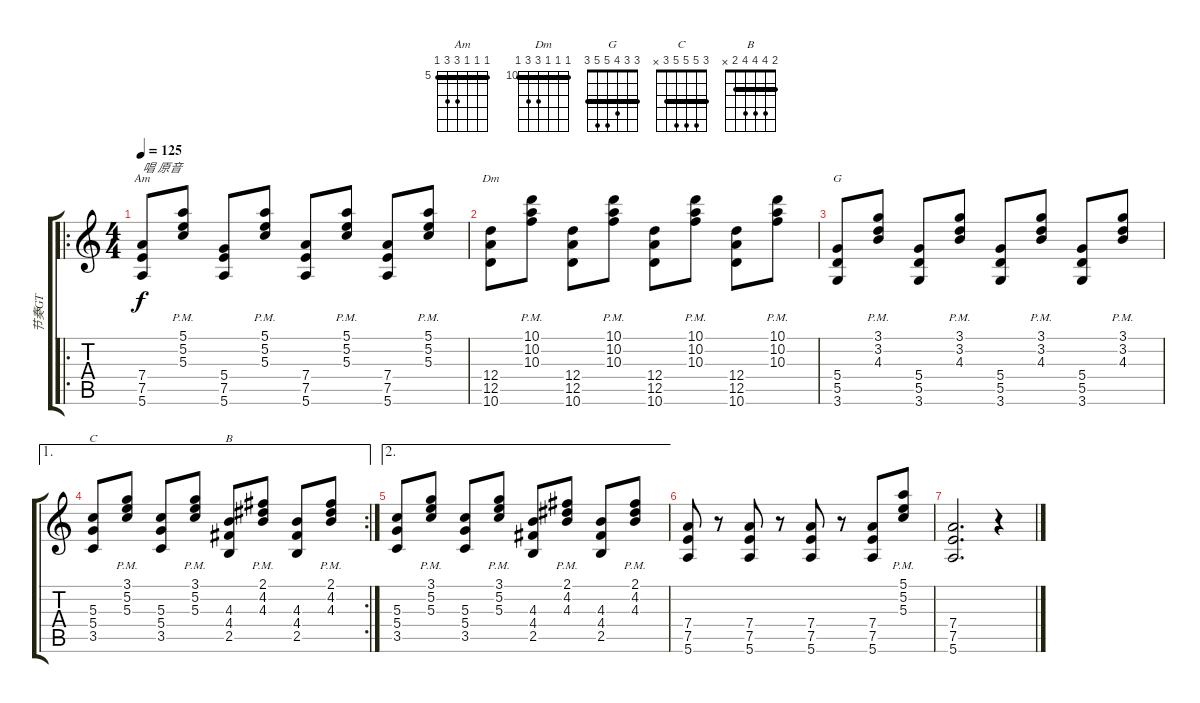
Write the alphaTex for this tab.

\track ("节奏GT" "节奏GT") {instrument electricguitarclean}
\staff {score tabs}
\tuning (E4 B3 G3 D3 A2 E2) {hide}
\chord ("Am" 5 5 5 7 7 5) {firstfret 5 barre 5}
\chord ("Dm" 10 10 10 12 12 10) {firstfret 10 barre 10}
\chord ("G" 3 3 4 5 5 3) {barre 3}
\chord ("C" 3 5 5 5 3 x) {barre 3}
\chord ("B" 2 4 4 4 2 x) {barre 2}
\ro
\ts (4 4)
\tempo 125
\clef g2
\ks c
(7.4 7.5 5.6).8{ch "Am" txt "唱 原音" dy f} (5.1{pm} 5.2{pm} 5.3{pm}).8 (5.4 7.5 5.6).8 (5.1{pm} 5.2{pm} 5.3{pm}).8 (7.4 7.5 5.6).8 (5.1{pm} 5.2{pm} 5.3{pm}).8 (7.4 7.5 5.6).8 (5.1{pm} 5.2{pm} 5.3{pm}).8 |
(12.4 12.5 10.6).8{ch "Dm"} (10.1{pm} 10.2{pm} 10.3{pm}).8 (12.4 12.5 10.6).8 (10.1{pm} 10.2{pm} 10.3{pm}).8 (12.4 12.5 10.6).8 (10.1{pm} 10.2{pm} 10.3{pm}).8 (12.4 12.5 10.6).8 (10.1{pm} 10.2{pm} 10.3{pm}).8 |
(5.4 5.5 3.6).8{ch "G"} (3.1{pm} 3.2{pm} 4.3{pm}).8 (5.4 5.5 3.6).8 (3.1{pm} 3.2{pm} 4.3{pm}).8 (5.4 5.5 3.6).8 (3.1{pm} 3.2{pm} 4.3{pm}).8 (5.4 5.5 3.6).8 (3.1{pm} 3.2{pm} 4.3{pm}).8 |
\ae 1
\rc 2
(5.3 5.4 3.5).8{ch "C"} (3.1{pm} 5.2{pm} 5.3{pm}).8 (5.3 5.4 3.5).8{txt ""} (3.1{pm} 5.2{pm} 5.3{pm}).8 (4.3 4.4 2.5).8{ch "B"} (2.1{pm} 4.2{pm} 4.3{pm}).8 (4.3 4.4 2.5).8 (2.1{pm} 4.2{pm} 4.3{pm}).8 |
\ae 2
(5.3 5.4 3.5).8 (3.1{pm} 5.2{pm} 5.3{pm}).8 (5.3 5.4 3.5).8 (3.1{pm} 5.2{pm} 5.3{pm}).8 (4.3 4.4 2.5).8 (2.1{pm} 4.2{pm} 4.3{pm}).8 (4.3 4.4 2.5).8 (2.1{pm} 4.2{pm} 4.3{pm}).8 |
(7.4 7.5 5.6).8 r.8 (7.4 7.5 5.6).8 r.8 (7.4 7.5 5.6).8 r.8 (7.4 7.5 5.6).8 (5.1{pm} 5.2{pm} 5.3{pm}).8 |
(7.4 7.5 5.6).2{d} r.4
